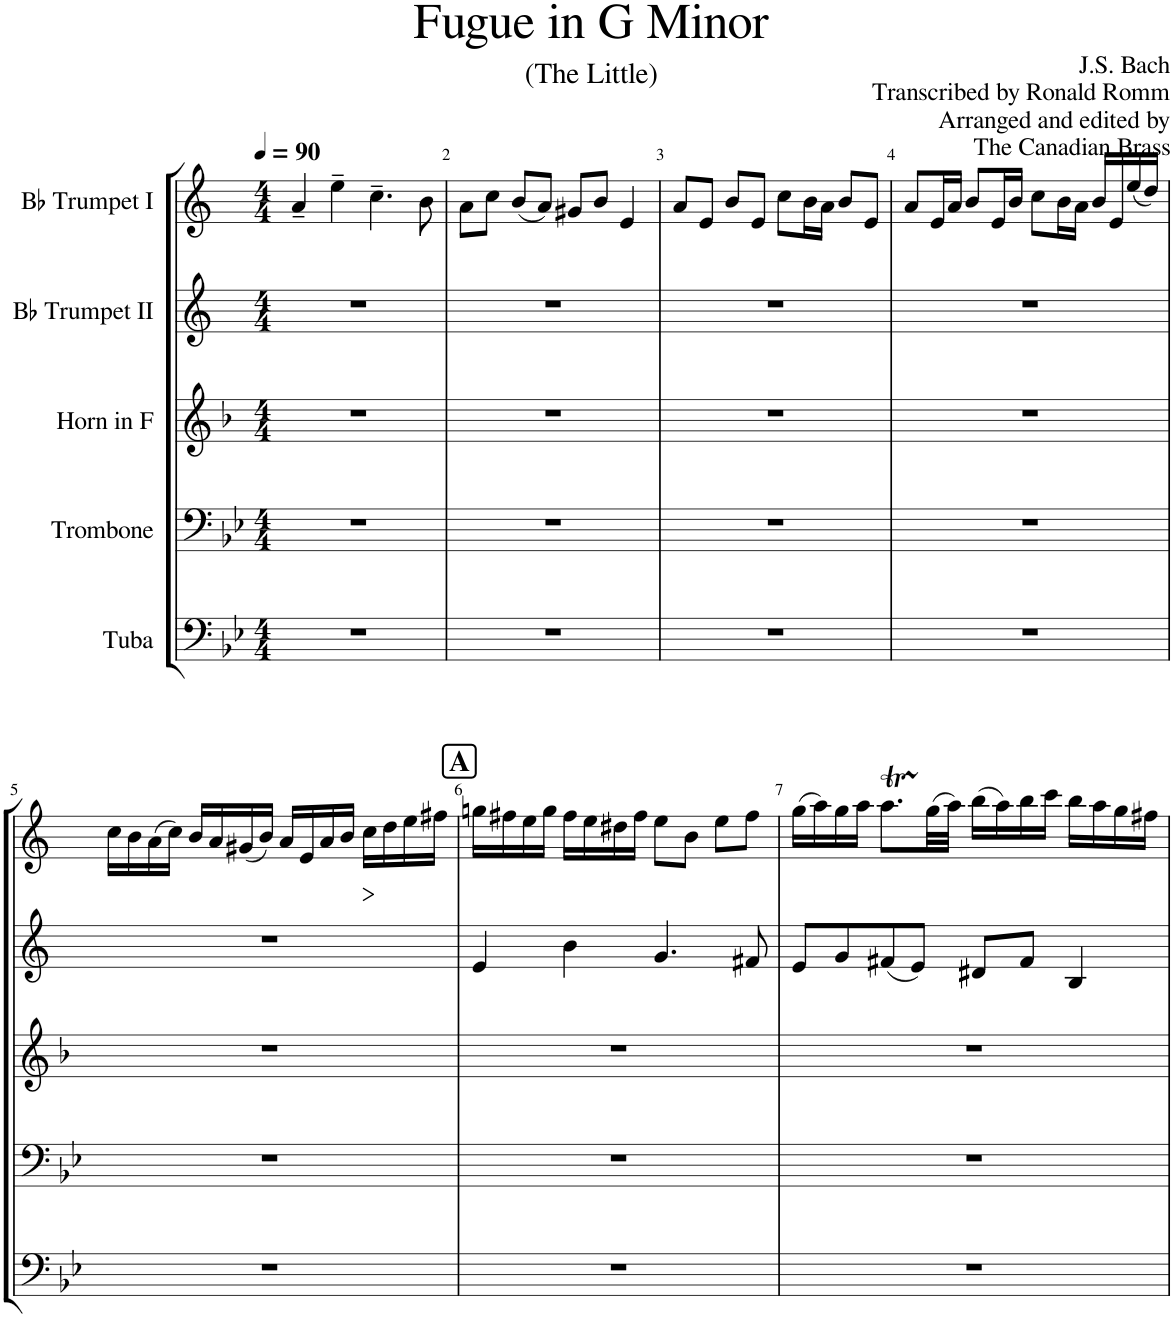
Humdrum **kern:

**kern	**kern	**kern	**kern	**kern	**dynam
*part5	*part4	*part3	*part2	*part1	*part1
*staff5	*staff4	*staff3	*staff2	*staff1	*staff1
*I"Tuba	*I"Trombone	*I"Horn in F	*I"Bb Trumpet II	*I"Bb Trumpet I	*
*I'Tba	*I'Trb	*I'Hn	*I'Tpt	*I'Tpt	*
*clefF4	*clefF4	*clefG2	*clefG2	*clefG2	*
*	*	*Trd4c7	*Trd1c2	*Trd1c2	*
*k[b-e-]	*k[b-e-]	*k[b-]	*k[]	*k[]	*
*M4/4	*M4/4	*M4/4	*M4/4	*M4/4	*
*MM90	*MM90	*MM90	*MM90	*MM90	*
=1	=1	=1	=1	=1	=1
1r	1r	1r	1r	4a~/	.
.	.	.	.	4ee~\	.
.	.	.	.	4.cc~\	.
.	.	.	.	8b\	.
=2	=2	=2	=2	=2	=2
1r	1r	1r	1r	8a\L	.
.	.	.	.	8cc\J	.
.	.	.	.	(8b/L	.
.	.	.	.	8a/J)	.
.	.	.	.	8g#X/L	.
.	.	.	.	8b/J	.
.	.	.	.	4e/	.
=3	=3	=3	=3	=3	=3
1r	1r	1r	1r	8a/L	.
.	.	.	.	8e/J	.
.	.	.	.	8b/L	.
.	.	.	.	8e/J	.
.	.	.	.	8cc\L	.
.	.	.	.	16b\L	.
.	.	.	.	16a\JJ	.
.	.	.	.	8b/L	.
.	.	.	.	8e/J	.
=4	=4	=4	=4	=4	=4
1r	1r	1r	1r	8a/L	.
.	.	.	.	16e/L	.
.	.	.	.	16a/JJ	.
.	.	.	.	8b/L	.
.	.	.	.	16e/L	.
.	.	.	.	16b/JJ	.
.	.	.	.	8cc\L	.
.	.	.	.	16b\L	.
.	.	.	.	16a\JJ	.
.	.	.	.	16b/LL	.
.	.	.	.	16e/	.
.	.	.	.	(16ee/	.
.	.	.	.	16dd/JJ)	.
!!LO:LB:g=z
=5	=5	=5	=5	=5	=5
1r	1r	1r	1r	16cc\LL	.
.	.	.	.	16b\	.
.	.	.	.	(16a\	.
.	.	.	.	16cc\JJ)	.
.	.	.	.	16b/LL	.
.	.	.	.	16a/	.
.	.	.	.	(16g#X/	.
.	.	.	.	16b/JJ)	.
.	.	.	.	16a/LL	.
.	.	.	.	16e/	.
.	.	.	.	16a/	.
.	.	.	.	16b/JJ	.
!	!	!	!	!	!LO:HP:b
.	.	.	.	16cc\LL	>
.	.	.	.	16dd\	]
.	.	.	.	16ee\	.
.	.	.	.	16ff#X\JJ	.
!!LO:REH:place=s1:a:B:cj:fs=14:t=A
=6	=6	=6	=6	=6	=6
1r	1r	1r	4e/	16ggn\LL	.
.	.	.	.	16ff#X\	.
.	.	.	.	16ee\	.
.	.	.	.	16gg\JJ	.
.	.	.	4b\	16ff#\LL	.
.	.	.	.	16ee\	.
.	.	.	.	16dd#X\	.
.	.	.	.	16ff#\JJ	.
.	.	.	4.g/	8ee\L	.
.	.	.	.	8b\J	.
.	.	.	.	8ee\L	.
.	.	.	8f#X/	8ff#\J	.
=7	=7	=7	=7	=7	=7
1r	1r	1r	8e/L	(16gg\LL	.
.	.	.	.	16aa\)	.
.	.	.	8g/	16gg\	.
.	.	.	.	16aa\JJ	.
.	.	.	(8f#X/	8.aaT\L	.
.	.	.	8e/J)	.	.
.	.	.	.	(32gg\LL	.
.	.	.	.	32aa\JJJ)	.
.	.	.	8d#X/L	(16bb\LL	.
.	.	.	.	16aa\)	.
.	.	.	8f#/J	16bb\	.
.	.	.	.	16ccc\JJ	.
.	.	.	4B/	16bb\LL	.
.	.	.	.	16aa\	.
.	.	.	.	16gg\	.
.	.	.	.	16ff#X\JJ	.
=	=	=	=	=	=
*-	*-	*-	*-	*-	*-
